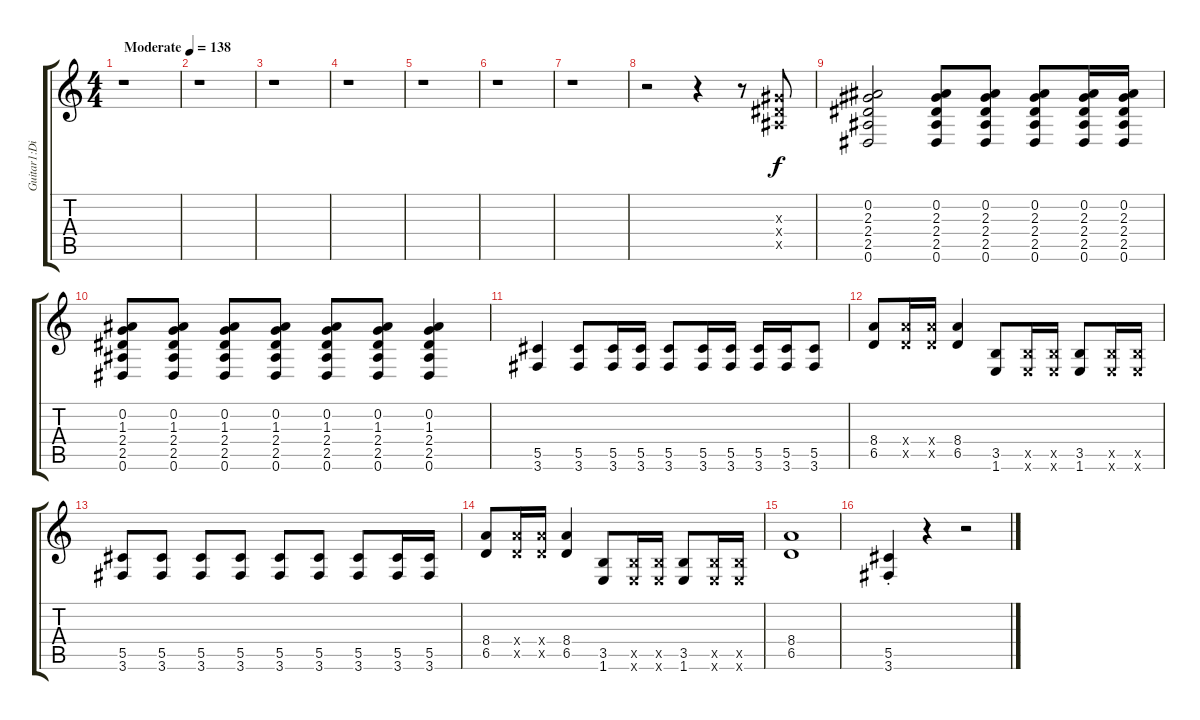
\track ("Guitar1:Distortion<Half Down>" "Guitar1:Di") {instrument distortionguitar}
\staff {score tabs}
\tuning (Eb4 Bb3 Gb3 Db3 Ab2 Eb2) {hide}
\ts (4 4)
\tempo (138 "Moderate")
\clef g2
\ks c
r.1{dy f instrument distortionguitar} |
r.1 |
r.1 |
r.1 |
r.1 |
r.1 |
r.1 |
r.2 r.4 r.8 (2.3{x} 2.4{x} 2.5{x}).8 |
(0.2 2.3 2.4 2.5 0.6).2 (0.2 2.3 2.4 2.5 0.6).8 (0.2 2.3 2.4 2.5 0.6).8 (0.2 2.3 2.4 2.5 0.6).8 (0.2 2.3 2.4 2.5 0.6).16 (0.2 2.3 2.4 2.5 0.6).16 |
(0.2 1.3 2.4 2.5 0.6).8 (0.2 1.3 2.4 2.5 0.6).8 (0.2 1.3 2.4 2.5 0.6).8 (0.2 1.3 2.4 2.5 0.6).8 (0.2 1.3 2.4 2.5 0.6).8 (0.2 1.3 2.4 2.5 0.6).8 (0.2 1.3 2.4 2.5 0.6).4 |
(5.5 3.6).4 (5.5 3.6).8 (5.5 3.6).16 (5.5 3.6).16 (5.5 3.6).8 (5.5 3.6).16 (5.5 3.6).16 (5.5 3.6).16 (5.5 3.6).16 (5.5 3.6).8 |
(8.4 6.5).8 (8.4{x} 6.5{x}).16 (8.4{x} 6.5{x}).16 (8.4 6.5).4 (3.5 1.6).8 (3.5{x} 1.6{x}).16 (3.5{x} 1.6{x}).16 (3.5 1.6).8 (3.5{x} 1.6{x}).16 (3.5{x} 1.6{x}).16 |
(5.5 3.6).8 (5.5 3.6).8 (5.5 3.6).8 (5.5 3.6).8 (5.5 3.6).8 (5.5 3.6).8 (5.5 3.6).8 (5.5 3.6).16 (5.5 3.6).16 |
(8.4 6.5).8 (8.4{x} 6.5{x}).16 (8.4{x} 6.5{x}).16 (8.4 6.5).4 (3.5 1.6).8 (3.5{x} 1.6{x}).16 (3.5{x} 1.6{x}).16 (3.5 1.6).8 (3.5{x} 1.6{x}).16 (3.5{x} 1.6{x}).16 |
(8.4 6.5).1 |
(5.5{st} 3.6{st}).4 r.4 r.2
